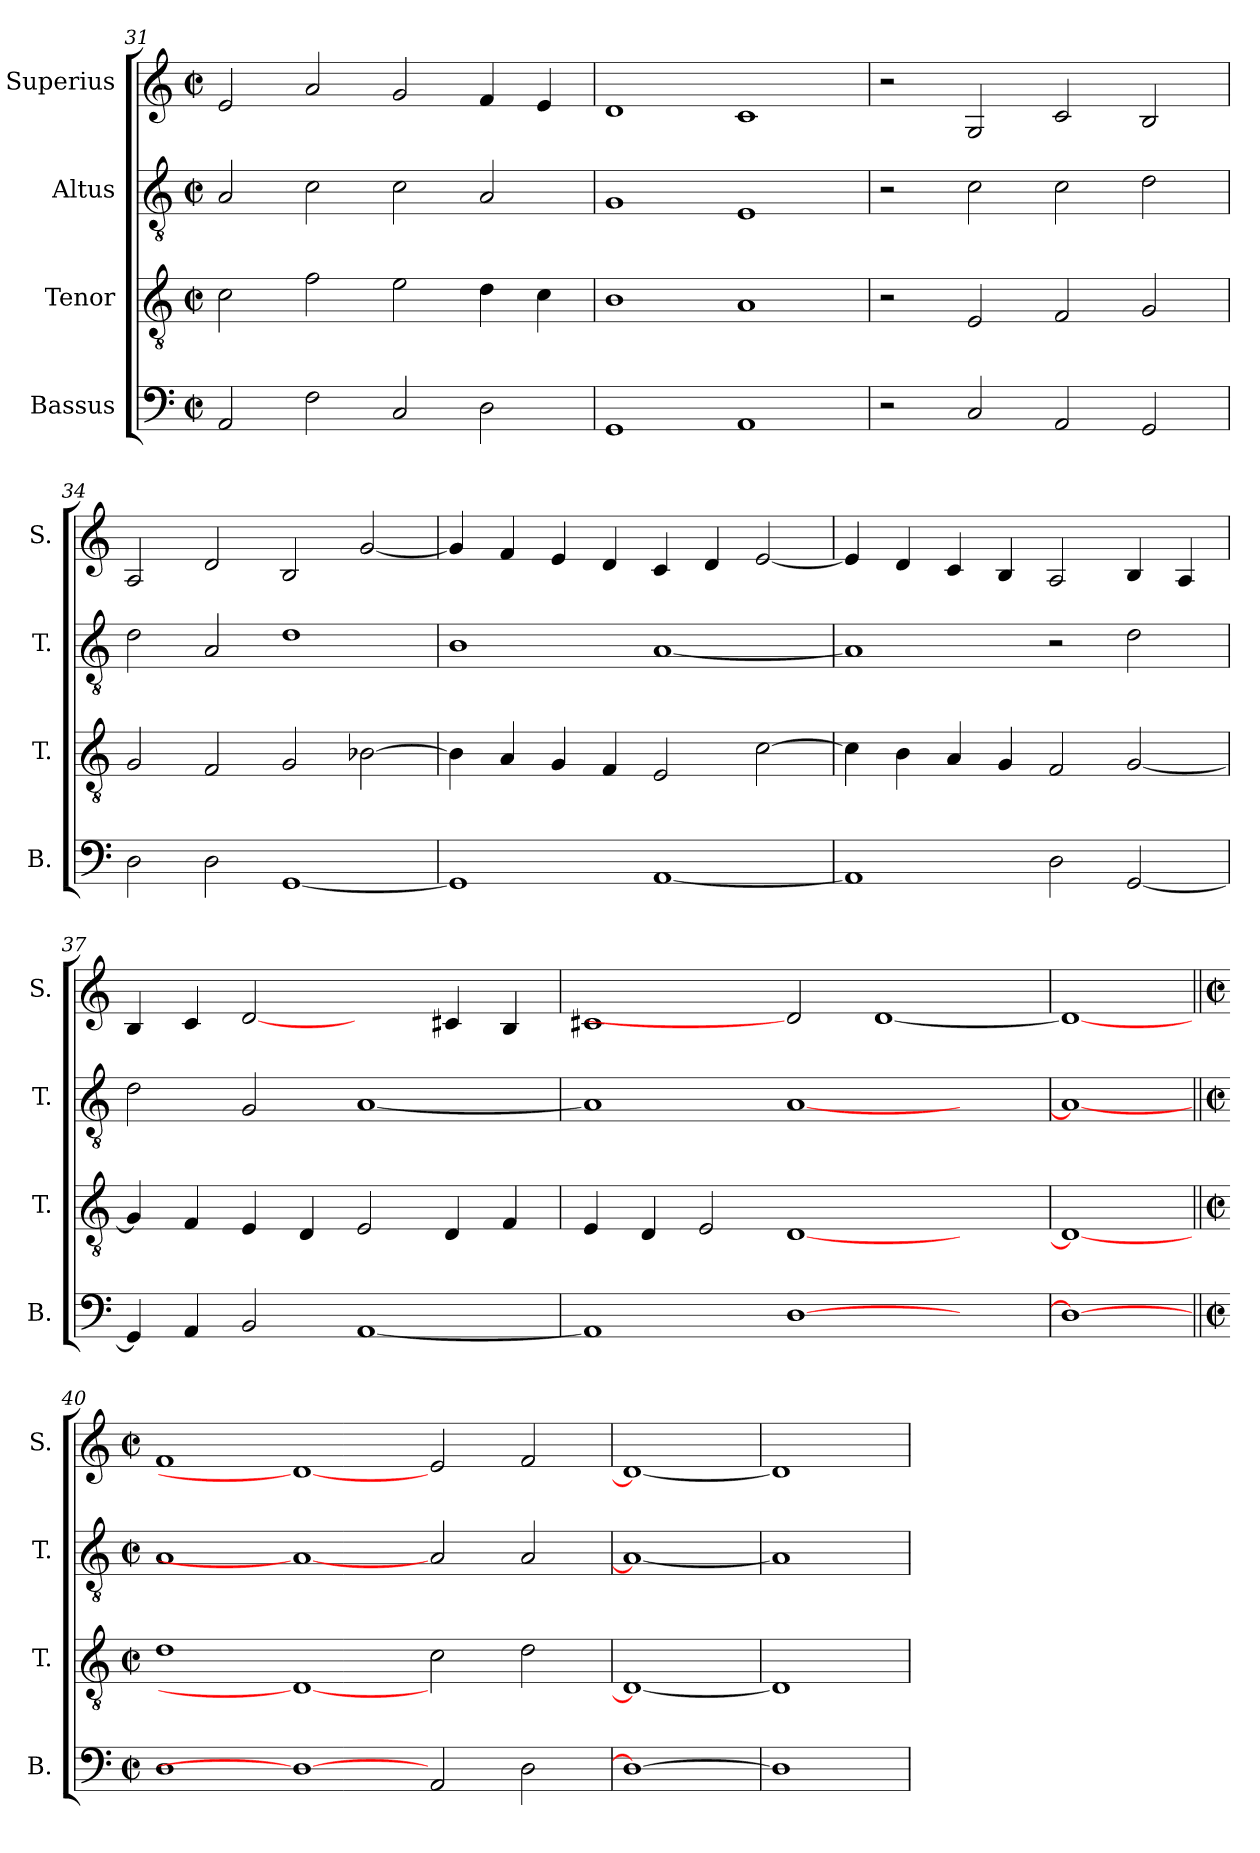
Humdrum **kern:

**kern	**kern	**kern	**kern
*part4	*part3	*part2	*part1
*staff4	*staff3	*staff2	*staff1
*I"Bassus	*I"Tenor	*I"Altus	*I"Superius
*I'B.	*I'T.	*I'T.	*I'S.
*clefF4	*clefGv2	*clefGv2	*clefG2
*	*ITrd7c12	*ITrd7c12	*
*k[]	*k[]	*k[]	*k[]
*C:	*C:	*C:	*C:
*M2/2	*M2/2	*M2/2	*M2/2
*met(c|)	*met(c|)	*met(c|)	*met(c|)
=31	=31	=31	=31
2AAi/	2Ci\	2AAi/	2ei/
2Fi\	2Fi\	2Ci\	2ai/
2Ci/	2Ei\	2Ci\	2gi/
2Di\	4Di\	2AAi/	4fi/
.	4Ci\	.	4ei/
!!LO:PB:g=z
=32	=32	=32	=32
1GGi	1BBi	1GGi	1di
1AAi	1AAi	1EEi	1ci
=33	=33	=33	=33
2r	2r	2r	2r
2Ci/	2EEi/	2Ci\	2Gi/
2AAi/	2FFi/	2Ci\	2ci/
2GGi/	2GGi/	2Di\	2Bi/
=34	=34	=34	=34
2Di\	2GGi/	2Di\	2Ai/
2Di\	2FFi/	2AAi/	2di/
[<1GGi	2GGi/	1Di	2Bi/
.	[>2BB-Xi\	.	[<2gi/
=35	=35	=35	=35
1GGi]	4BB-i\]	1BBi	4gi/]
.	4AAi/	.	4fi/
.	4GGi/	.	4ei/
.	4FFi/	.	4di/
[<1AAi	2EEi/	[<1AAi	4ci/
.	.	.	4di/
.	[>2Ci\	.	[<2ei/
!!LO:LB:g=z
=36	=36	=36	=36
1AAi]	4Ci\]	1AAi]	4ei/]
.	4BBi\	.	4di/
.	4AAi/	.	4ci/
.	4GGi/	.	4Bi/
2Di\	2FFi/	2r	2Ai/
[<2GGi/	[<2GGi/	2Di\	4Bi/
.	.	.	4Ai/
=37	=37	=37	=37
4GGi/]	4GGi/]	2Di\	4Bi/
4AAi/	4FFi/	.	4ci/
2BBi/	4EEi/	2GGi/	[2di
.	4DDi/	.	.
[<1AAi	2EEi/	[<1AAi	2ryy
.	4DDi/	.	4c#Xi/
.	4FFi/	.	4Bi/
=38	=38	=38	=38
1AAi]	4EEi/	1AAi]	1c#Xi
.	4DDi/	.	.
.	2EEi/	.	.
[>1Di	[<1DDi	[<1AAi	2di]
.	.	.	[<1di
2ryy	2ryy	2ryy	.
=39	=39	=39	=39
1Di_>	1DDi_<	1AAi_<	1di_<
!!LO:PB:g=z
=40||	=40||	=40||	=40||
*M2/2	*M2/2	*M2/2	*M2/2
*met(c|)	*met(c|)	*met(c|)	*met(c|)
1Di	1Di	1AAi	1fi
1Di_	1DDi_	1AAi_	1di_
2AAi/	2Ci\	2AAi/	2ei/
2Di\	2Di\	2AAi/	2fi/
=41	=41	=41	=41
1Di_	1DDi_	1AAi_	1di_
=42	=42	=42	=42
1Di]	1DDi]	1AAi]	1di]
=	=	=	=
*-	*-	*-	*-
